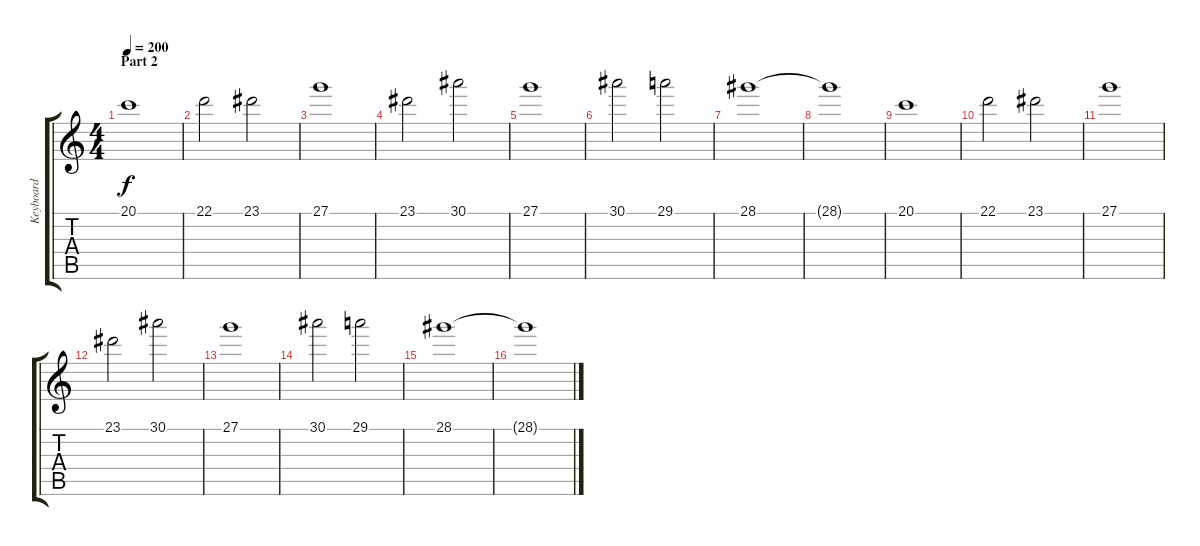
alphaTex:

\track ("Keyboard" "Keyboard") {instrument stringensemble2}
\staff {score tabs}
\tuning (E4 B3 G3 D3 A2 E2) {hide}
\ts (4 4)
\section ("" "Part 2")
\tempo 200
\clef g2
\ks c
20.1.1{dy f} |
22.1.2 23.1.2 |
27.1.1 |
23.1.2 30.1.2 |
27.1.1 |
30.1.2 29.1.2 |
28.1.1 |
28.1{t}.1 |
20.1.1 |
22.1.2 23.1.2 |
27.1.1 |
23.1.2 30.1.2 |
27.1.1 |
30.1.2 29.1.2 |
28.1.1 |
28.1{t}.1
